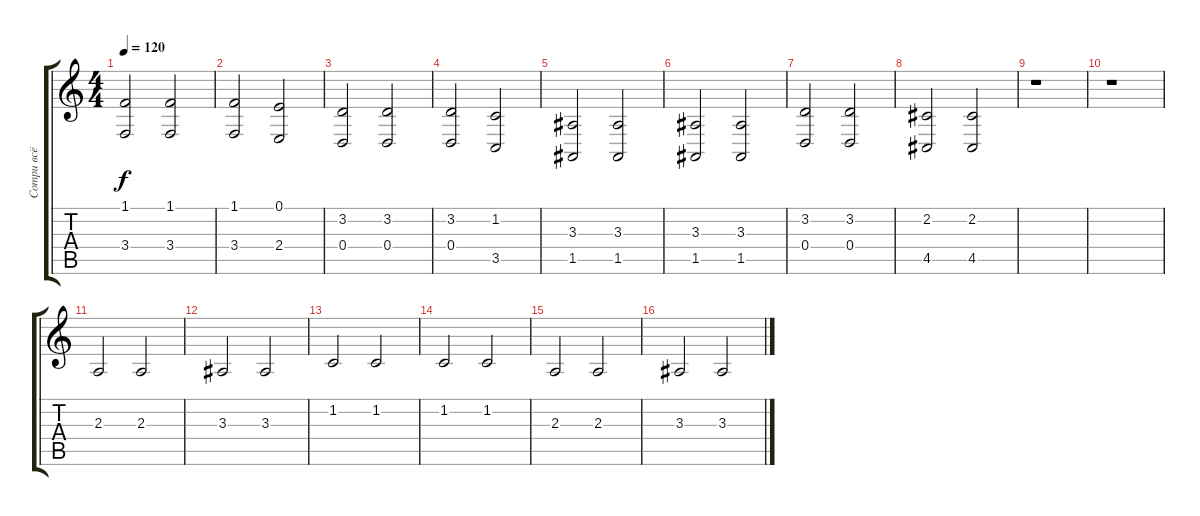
\track ("Сотри всё это" "Сотри всё ") {instrument synthstrings1}
\staff {score tabs}
\tuning (E4 B3 G3 D3 A2 E2) {hide}
\ts (4 4)
\tempo 120
\clef g2
\ks c
(1.1 3.4).2{dy f} (1.1 3.4).2 |
(1.1 3.4).2 (0.1 2.4).2 |
(3.2 0.4).2 (3.2 0.4).2 |
(3.2 0.4).2 (1.2 3.5).2 |
(3.3 1.5).2 (3.3 1.5).2 |
(3.3 1.5).2 (3.3 1.5).2 |
(3.2 0.4).2 (3.2 0.4).2 |
(2.2 4.5).2 (2.2 4.5).2 |
r.1 |
r.1 |
2.3.2 2.3.2 |
3.3.2 3.3.2 |
1.2.2 1.2.2 |
1.2.2 1.2.2 |
2.3.2 2.3.2 |
3.3.2 3.3.2
